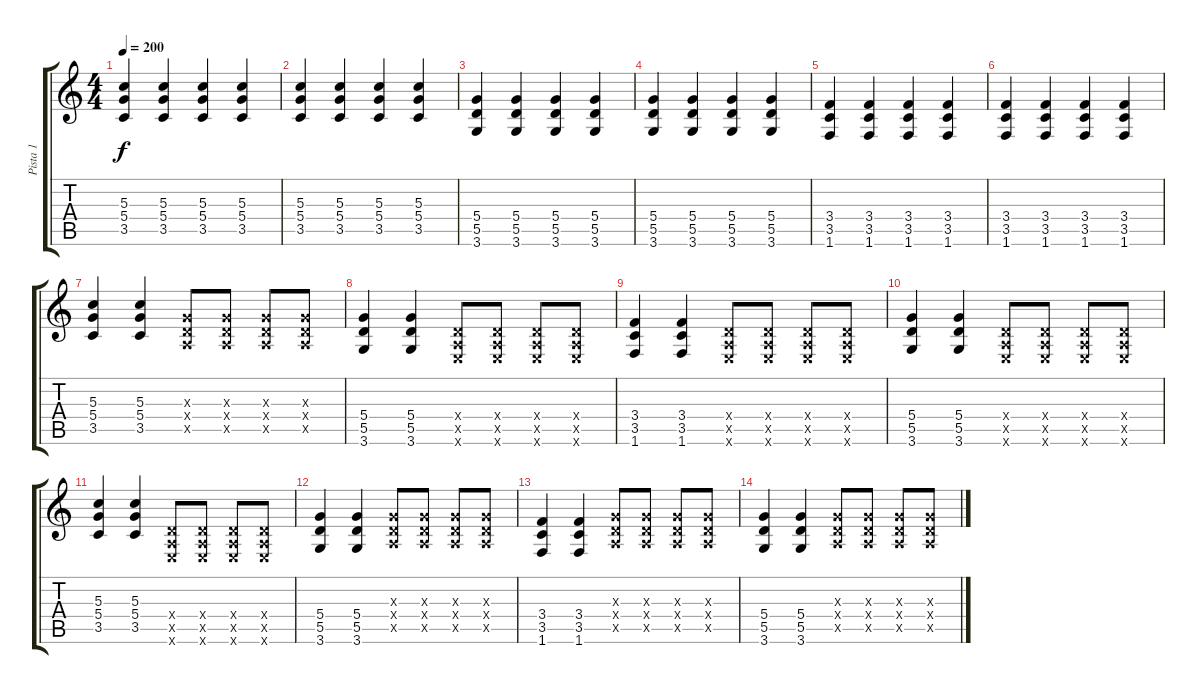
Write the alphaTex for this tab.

\track ("Pista 1" "Pista 1") {instrument distortionguitar}
\staff {score tabs}
\tuning (E4 B3 G3 D3 A2 E2) {hide}
\ts (4 4)
\tempo 200
\clef g2
\ks c
(5.3 5.4 3.5).4{dy f} (5.3 5.4 3.5).4 (5.3 5.4 3.5).4 (5.3 5.4 3.5).4 |
(5.3 5.4 3.5).4 (5.3 5.4 3.5).4 (5.3 5.4 3.5).4 (5.3 5.4 3.5).4 |
(5.4 5.5 3.6).4 (5.4 5.5 3.6).4 (5.4 5.5 3.6).4 (5.4 5.5 3.6).4 |
(5.4 5.5 3.6).4 (5.4 5.5 3.6).4 (5.4 5.5 3.6).4 (5.4 5.5 3.6).4 |
(3.4 3.5 1.6).4 (3.4 3.5 1.6).4 (3.4 3.5 1.6).4 (3.4 3.5 1.6).4 |
(3.4 3.5 1.6).4 (3.4 3.5 1.6).4 (3.4 3.5 1.6).4 (3.4 3.5 1.6).4 |
(5.3 5.4 3.5).4 (5.3 5.4 3.5).4 (0.3{x} 0.4{x} 0.5{x}).8 (0.3{x} 0.4{x} 0.5{x}).8 (0.3{x} 0.4{x} 0.5{x}).8 (0.3{x} 0.4{x} 0.5{x}).8 |
(5.4 5.5 3.6).4 (5.4 5.5 3.6).4 (0.4{x} 0.5{x} 0.6{x}).8 (0.4{x} 0.5{x} 0.6{x}).8 (0.4{x} 0.5{x} 0.6{x}).8 (0.4{x} 0.5{x} 0.6{x}).8 |
(3.4 3.5 1.6).4 (3.4 3.5 1.6).4 (0.4{x} 0.5{x} 0.6{x}).8 (0.4{x} 0.5{x} 0.6{x}).8 (0.4{x} 0.5{x} 0.6{x}).8 (0.4{x} 0.5{x} 0.6{x}).8 |
(5.4 5.5 3.6).4 (5.4 5.5 3.6).4 (0.4{x} 0.5{x} 0.6{x}).8 (0.4{x} 0.5{x} 0.6{x}).8 (0.4{x} 0.5{x} 0.6{x}).8 (0.4{x} 0.5{x} 0.6{x}).8 |
(5.3 5.4 3.5).4 (5.3 5.4 3.5).4 (0.4{x} 0.5{x} 0.6{x}).8 (0.4{x} 0.5{x} 0.6{x}).8 (0.4{x} 0.5{x} 0.6{x}).8 (0.4{x} 0.5{x} 0.6{x}).8 |
(5.4 5.5 3.6).4 (5.4 5.5 3.6).4 (0.3{x} 0.4{x} 0.5{x}).8 (0.3{x} 0.4{x} 0.5{x}).8 (0.3{x} 0.4{x} 0.5{x}).8 (0.3{x} 0.4{x} 0.5{x}).8 |
(3.4 3.5 1.6).4 (3.4 3.5 1.6).4 (0.3{x} 0.4{x} 0.5{x}).8 (0.3{x} 0.4{x} 0.5{x}).8 (0.3{x} 0.4{x} 0.5{x}).8 (0.3{x} 0.4{x} 0.5{x}).8 |
(5.4 5.5 3.6).4 (5.4 5.5 3.6).4 (0.3{x} 0.4{x} 0.5{x}).8 (0.3{x} 0.4{x} 0.5{x}).8 (0.3{x} 0.4{x} 0.5{x}).8 (0.3{x} 0.4{x} 0.5{x}).8
